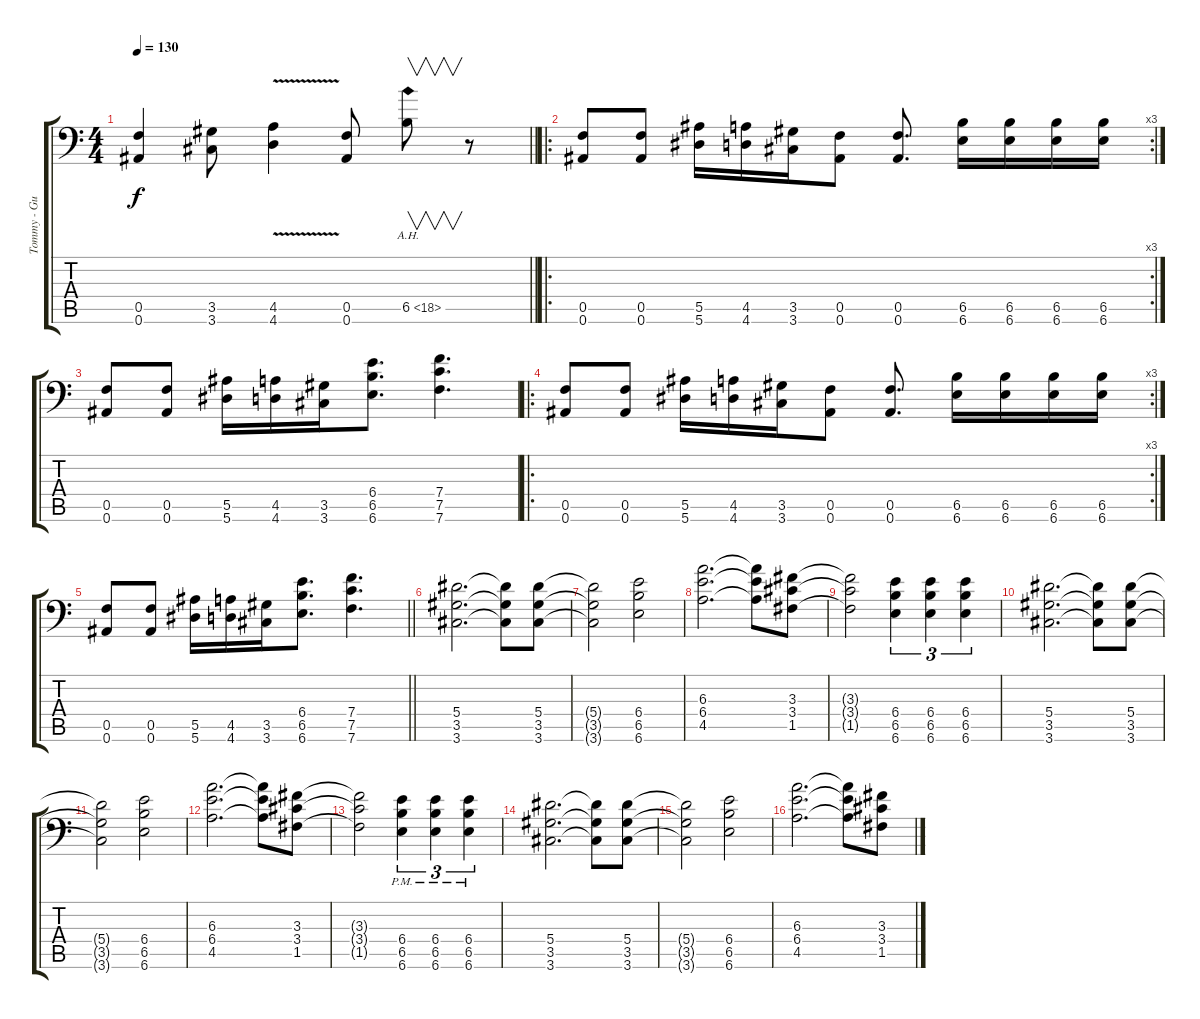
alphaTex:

\track ("Tommy - Guitar 2" "Tommy - Gu") {instrument distortionguitar}
\staff {score tabs}
\tuning (C4 G3 Eb3 Bb2 F2 Bb1) {hide}
\ts (4 4)
\tempo 130
\clef f4
\barLineRight lightlight
\ks c
(0.5 0.6).4{dy f} (3.5 3.6).8 (4.5{v} 4.6{v}).4 (0.5 0.6).8 6.5{ah 12}.8{v} r.8 |
\ro
\rc 3
\section ("" "")
(0.5 0.6).8 (0.5 0.6).8 (5.5 5.6).16 (4.5 4.6).16 (3.5 3.6).16 (0.5 0.6).8 (0.5 0.6).8{d} (6.5 6.6).16 (6.5 6.6).16 (6.5 6.6).16 (6.5 6.6).16 |
(0.5 0.6).8 (0.5 0.6).8 (5.5 5.6).16 (4.5 4.6).16 (3.5 3.6).16 (6.4 6.5 6.6).8{d} (7.4 7.5 7.6).4{d} |
\ro
\rc 3
(0.5 0.6).8 (0.5 0.6).8 (5.5 5.6).16 (4.5 4.6).16 (3.5 3.6).16 (0.5 0.6).8 (0.5 0.6).8{d} (6.5 6.6).16 (6.5 6.6).16 (6.5 6.6).16 (6.5 6.6).16 |
\barLineRight lightlight
(0.5 0.6).8 (0.5 0.6).8 (5.5 5.6).16 (4.5 4.6).16 (3.5 3.6).16 (6.4 6.5 6.6).8{d} (7.4 7.5 7.6).4{d} |
\section ("" "")
(5.4 3.5 3.6).2{d} (5.4{t} 3.5{t} 3.6{t}).8 (5.4 3.5 3.6).8 |
(5.4{t} 3.5{t} 3.6{t}).2 (6.4 6.5 6.6).2 |
(6.3 6.4 4.5).2{d} (6.3{t} 6.4{t} 4.5{t}).8 (3.3 3.4 1.5).8 |
(3.3{t} 3.4{t} 1.5{t}).2 (6.4 6.5 6.6).4{tu (3 2)} (6.4 6.5 6.6).4{tu (3 2)} (6.4 6.5 6.6).4{tu (3 2)} |
(5.4 3.5 3.6).2{d} (5.4{t} 3.5{t} 3.6{t}).8 (5.4 3.5 3.6).8 |
(5.4{t} 3.5{t} 3.6{t}).2 (6.4 6.5 6.6).2 |
(6.3 6.4 4.5).2{d} (6.3{t} 6.4{t} 4.5{t}).8 (3.3 3.4 1.5).8 |
(3.3{t} 3.4{t} 1.5{t}).2 (6.4{pm} 6.5{pm} 6.6{pm}).4{tu (3 2)} (6.4{pm} 6.5{pm} 6.6{pm}).4{tu (3 2)} (6.4{pm} 6.5{pm} 6.6{pm}).4{tu (3 2)} |
(5.4 3.5 3.6).2{d} (5.4{t} 3.5{t} 3.6{t}).8 (5.4 3.5 3.6).8 |
(5.4{t} 3.5{t} 3.6{t}).2 (6.4 6.5 6.6).2 |
(6.3 6.4 4.5).2{d} (6.3{t} 6.4{t} 4.5{t}).8 (3.3 3.4 1.5).8
